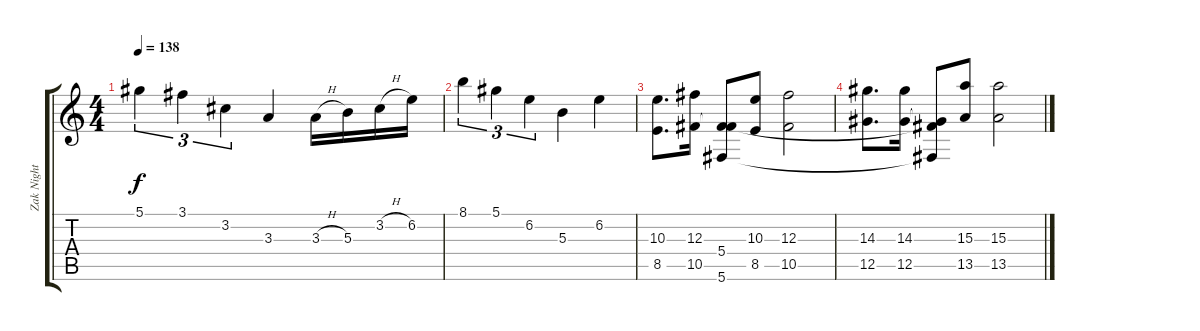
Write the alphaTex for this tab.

\track ("Zak Night" "Zak Night") {instrument overdrivenguitar}
\staff {score tabs}
\tuning (Eb4 Bb3 Gb3 Db3 Ab2 Db2) {hide}
\ts (4 4)
\tempo 138
\clef g2
\ks c
5.1.4{tu (3 2) dy f} 3.1.4{tu (3 2)} 3.2.4{tu (3 2)} 3.3.4 3.3{h}.16 5.3.16 3.2{h}.16 6.2.16 |
8.1.4{tu (3 2)} 5.1.4{tu (3 2)} 6.2.4{tu (3 2)} 5.3.4 6.2.4 |
(10.3 8.5).8{d} (12.3 10.5).16 (5.4{t} 10.5{t} 5.6{t}).8 (10.3 8.5).8 (12.3 10.5).2 |
(14.3 12.5).8{d} (14.3 12.5).16 (5.4{t} 12.5{t} 5.6{t}).8 (15.3 13.5).8 (15.3 13.5).2
